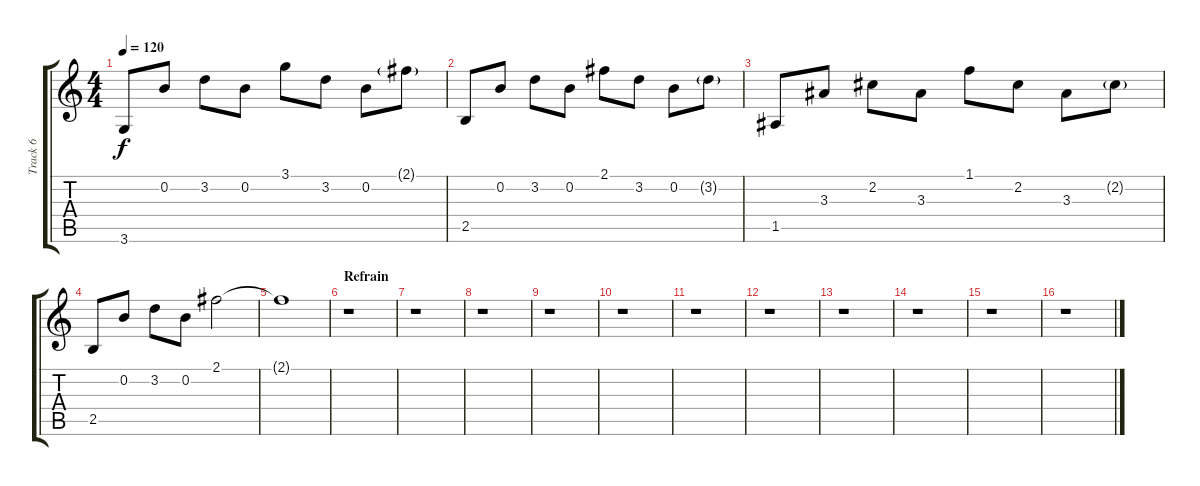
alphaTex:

\track ("Track 6" "Track 6") {instrument acousticguitarsteel}
\staff {score tabs}
\tuning (E4 B3 G3 D3 A2 E2) {hide}
\ts (4 4)
\tempo 120
\clef g2
\ks c
3.6.8{dy f} 0.2.8 3.2.8 0.2.8 3.1.8 3.2.8 0.2.8 2.1{g}.8 |
2.5.8 0.2.8 3.2.8 0.2.8 2.1.8 3.2.8 0.2.8 3.2{g}.8 |
1.5.8 3.3.8 2.2.8 3.3.8 1.1.8 2.2.8 3.3.8 2.2{g}.8 |
2.5.8 0.2.8 3.2.8 0.2.8 2.1.2 |
2.1{t}.1 |
\section ("" "Refrain")
r.1 |
r.1 |
r.1 |
r.1 |
r.1 |
r.1 |
r.1 |
r.1 |
r.1 |
r.1 |
r.1
